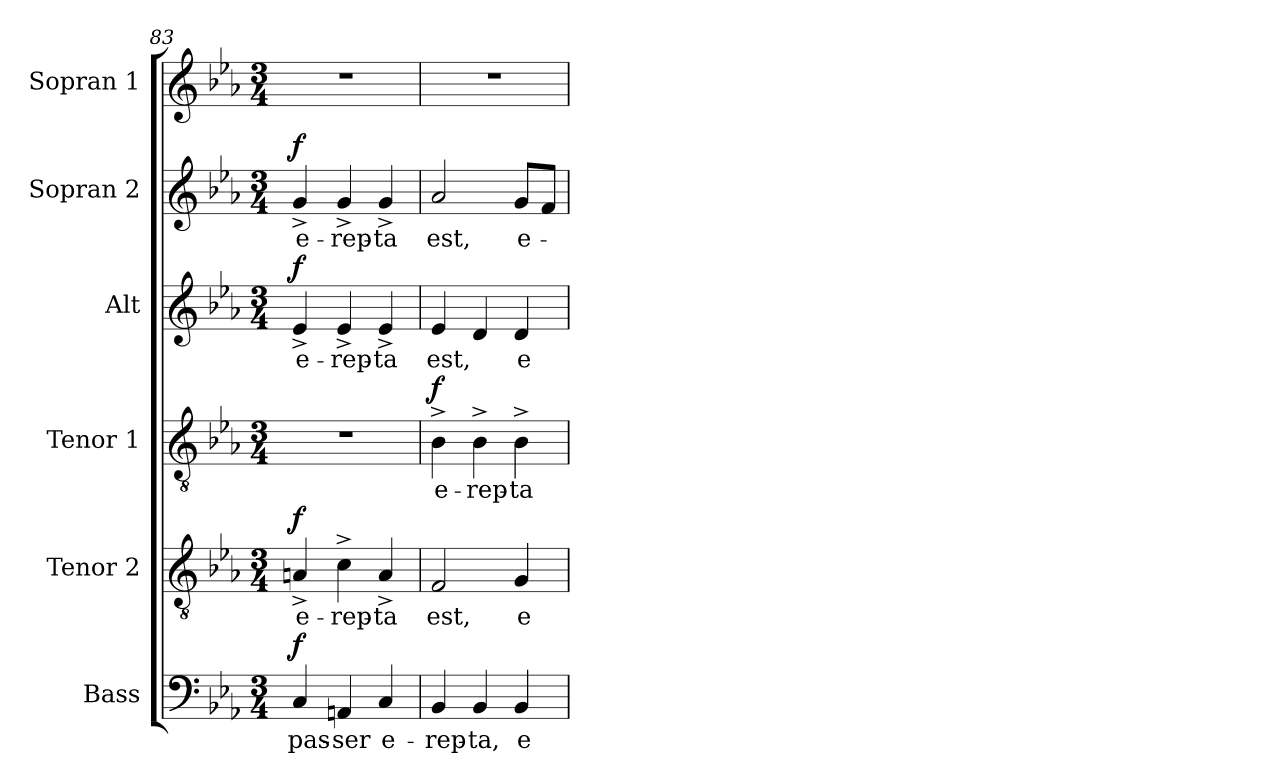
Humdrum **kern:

**kern	**text	**dynam	**kern	**text	**dynam	**kern	**text	**dynam	**kern	**text	**dynam	**kern	**text	**dynam	**kern
*part6	*part6	*part6	*part5	*part5	*part5	*part4	*part4	*part4	*part3	*part3	*part3	*part2	*part2	*part2	*part1
*staff6	*staff6	*staff6	*staff5	*staff5	*staff5	*staff4	*staff4	*staff4	*staff3	*staff3	*staff3	*staff2	*staff2	*staff2	*staff1
*I"Bass	*	*	*I"Tenor 2	*	*	*I"Tenor 1	*	*	*I"Alt	*	*	*I"Sopran 2	*	*	*I"Sopran 1
*I'B.	*	*	*I'T. 2	*	*	*I'T. 1	*	*	*I'A.	*	*	*I'S. 2	*	*	*I'S. 1
*clefF4	*	*	*clefGv2	*	*	*clefGv2	*	*	*clefG2	*	*	*clefG2	*	*	*clefG2
*k[b-e-a-]	*	*	*k[b-e-a-]	*	*	*k[b-e-a-]	*	*	*k[b-e-a-]	*	*	*k[b-e-a-]	*	*	*k[b-e-a-]
*E-:	*	*	*E-:	*	*	*E-:	*	*	*E-:	*	*	*E-:	*	*	*E-:
*M3/4	*	*	*M3/4	*	*	*M3/4	*	*	*M3/4	*	*	*M3/4	*	*	*M3/4
=83	=83	=83	=83	=83	=83	=83	=83	=83	=83	=83	=83	=83	=83	=83	=83
!	!LO:LY:b	!LO:DY:a	!	!LO:LY:b	!LO:DY:a	!	!	!	!	!LO:LY:b	!LO:DY:a	!	!LO:LY:b	!LO:DY:a	!
4C/	pas-	f	4An^</	e-	f	2.r	.	.	4e-^</	e-	f	4g^</	e-	f	2.r
!	!LO:LY:b	!	!	!LO:LY:b	!	!	!	!	!	!LO:LY:b	!	!	!LO:LY:b	!	!
4AAn/	-ser	.	4c^>\	-rep-	.	.	.	.	4e-^</	-rep-	.	4g^</	-rep-	.	.
!	!LO:LY:b	!	!	!LO:LY:b	!	!	!	!	!	!LO:LY:b	!	!	!LO:LY:b	!	!
4C/	e-	.	4A^</	-ta	.	.	.	.	4e-^</	-ta	.	4g^</	-ta	.	.
=84	=84	=84	=84	=84	=84	=84	=84	=84	=84	=84	=84	=84	=84	=84	=84
!	!LO:LY:b	!	!	!LO:LY:b	!	!	!LO:LY:b	!LO:DY:a	!	!LO:LY:b	!	!	!LO:LY:b	!	!
4BB-/	-rep-	.	2F/	est,	.	4B-^>\	e-	f	4e-/	est,	.	2a-/	est,	.	2.r
!	!LO:LY:b	!	!	!	!	!	!LO:LY:b	!	!	!	!	!	!	!	!
4BB-/	-ta,	.	.	.	.	4B-^>\	-rep-	.	4d/	.	.	.	.	.	.
!	!LO:LY:b	!	!	!LO:LY:b	!	!	!LO:LY:b	!	!	!LO:LY:b	!	!	!LO:LY:b	!	!
4BB-/	e-	.	4G/	e-	.	4B-^>\	-ta	.	4d/	e-	.	8g/L	e-	.	.
.	.	.	.	.	.	.	.	.	.	.	.	8f/J	.	.	.
=	=	=	=	=	=	=	=	=	=	=	=	=	=	=	=
*-	*-	*-	*-	*-	*-	*-	*-	*-	*-	*-	*-	*-	*-	*-	*-
